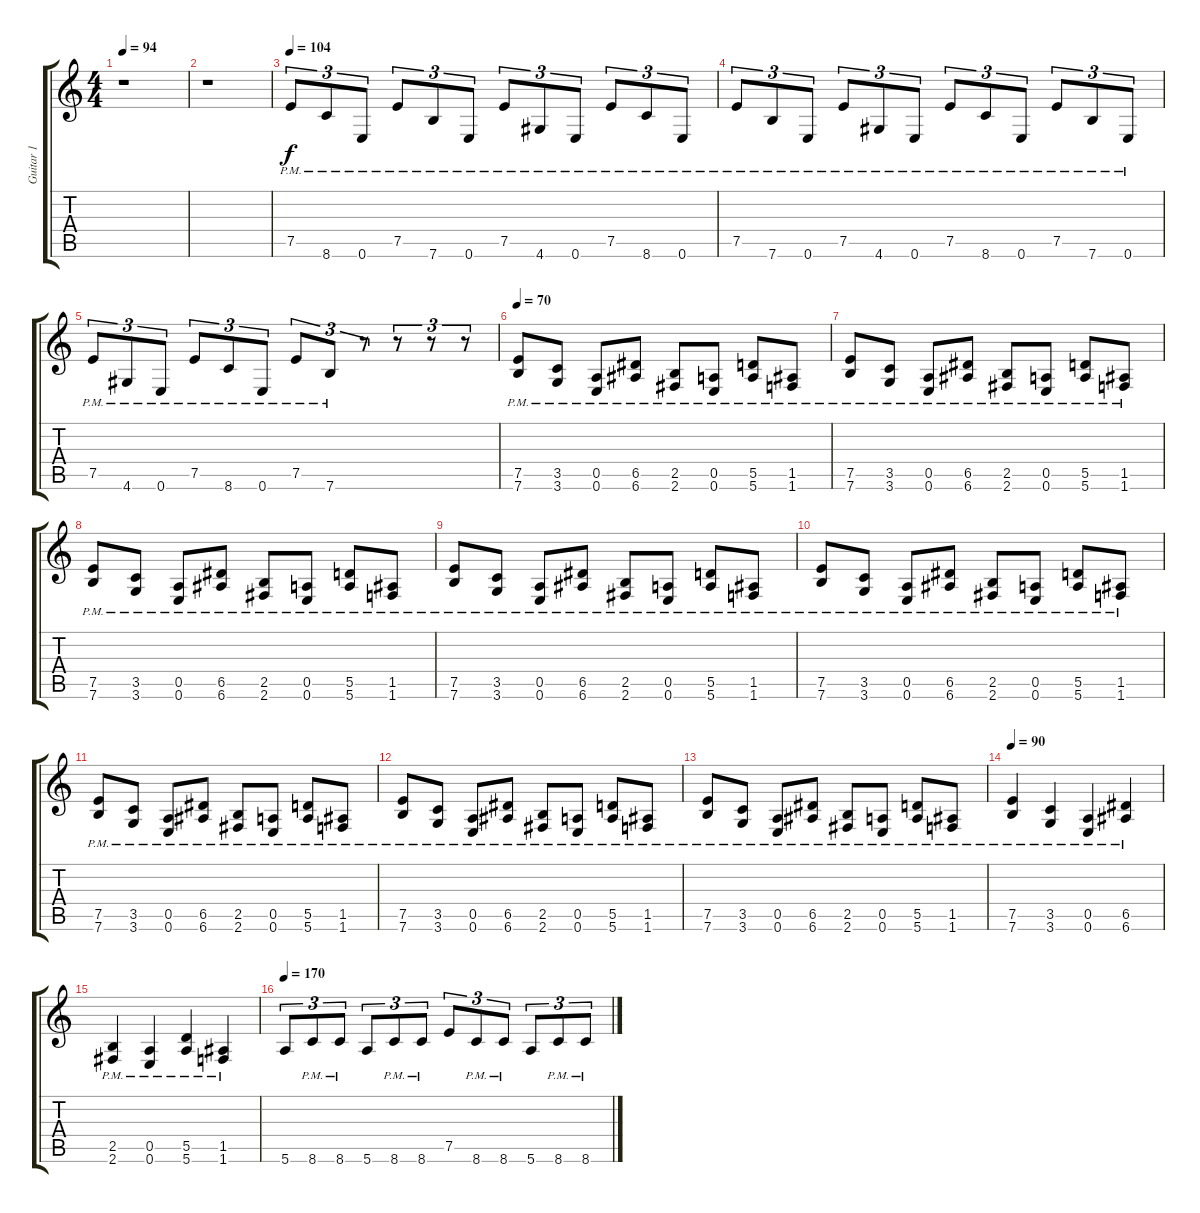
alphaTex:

\track ("Guitar 1" "Guitar 1") {instrument distortionguitar}
\staff {score tabs}
\tuning (E4 B3 G3 D3 A2 E2) {hide}
\ts (4 4)
\tempo 94
\clef g2
\ks c
r.1{dy mp} |
r.1 |
\tempo 104
7.5{pm}.8{tu (3 2) dy f} 8.6{pm}.8{tu (3 2)} 0.6{pm}.8{tu (3 2)} 7.5{pm}.8{tu (3 2)} 7.6{pm}.8{tu (3 2)} 0.6{pm}.8{tu (3 2)} 7.5{pm}.8{tu (3 2)} 4.6{pm}.8{tu (3 2)} 0.6{pm}.8{tu (3 2)} 7.5{pm}.8{tu (3 2)} 8.6{pm}.8{tu (3 2)} 0.6{pm}.8{tu (3 2)} |
7.5{pm}.8{tu (3 2)} 7.6{pm}.8{tu (3 2)} 0.6{pm}.8{tu (3 2)} 7.5{pm}.8{tu (3 2)} 4.6{pm}.8{tu (3 2)} 0.6{pm}.8{tu (3 2)} 7.5{pm}.8{tu (3 2)} 8.6{pm}.8{tu (3 2)} 0.6{pm}.8{tu (3 2)} 7.5{pm}.8{tu (3 2)} 7.6{pm}.8{tu (3 2)} 0.6{pm}.8{tu (3 2)} |
7.5{pm}.8{tu (3 2)} 4.6{pm}.8{tu (3 2)} 0.6{pm}.8{tu (3 2)} 7.5{pm}.8{tu (3 2)} 8.6{pm}.8{tu (3 2)} 0.6{pm}.8{tu (3 2)} 7.5{pm}.8{tu (3 2)} 7.6{pm}.8{tu (3 2)} r.8{tu (3 2)} r.8{tu (3 2)} r.8{tu (3 2)} r.8{tu (3 2)} |
\tempo 70
(7.5{pm} 7.6{pm}).8 (3.5{pm} 3.6{pm}).8 (0.5{pm} 0.6{pm}).8 (6.5{pm} 6.6{pm}).8 (2.5{pm} 2.6{pm}).8 (0.5{pm} 0.6{pm}).8 (5.5{pm} 5.6{pm}).8 (1.5{pm} 1.6{pm}).8 |
(7.5{pm} 7.6{pm}).8 (3.5{pm} 3.6{pm}).8 (0.5{pm} 0.6{pm}).8 (6.5{pm} 6.6{pm}).8 (2.5{pm} 2.6{pm}).8 (0.5{pm} 0.6{pm}).8 (5.5{pm} 5.6{pm}).8 (1.5{pm} 1.6{pm}).8 |
(7.5{pm} 7.6{pm}).8 (3.5{pm} 3.6{pm}).8 (0.5{pm} 0.6{pm}).8 (6.5{pm} 6.6{pm}).8 (2.5{pm} 2.6{pm}).8 (0.5{pm} 0.6{pm}).8 (5.5{pm} 5.6{pm}).8 (1.5{pm} 1.6{pm}).8 |
(7.5{pm} 7.6{pm}).8 (3.5{pm} 3.6{pm}).8 (0.5{pm} 0.6{pm}).8 (6.5{pm} 6.6{pm}).8 (2.5{pm} 2.6{pm}).8 (0.5{pm} 0.6{pm}).8 (5.5{pm} 5.6{pm}).8 (1.5{pm} 1.6{pm}).8 |
(7.5{pm} 7.6{pm}).8 (3.5{pm} 3.6{pm}).8 (0.5{pm} 0.6{pm}).8 (6.5{pm} 6.6{pm}).8 (2.5{pm} 2.6{pm}).8 (0.5{pm} 0.6{pm}).8 (5.5{pm} 5.6{pm}).8 (1.5{pm} 1.6{pm}).8 |
(7.5{pm} 7.6{pm}).8 (3.5{pm} 3.6{pm}).8 (0.5{pm} 0.6{pm}).8 (6.5{pm} 6.6{pm}).8 (2.5{pm} 2.6{pm}).8 (0.5{pm} 0.6{pm}).8 (5.5{pm} 5.6{pm}).8 (1.5{pm} 1.6{pm}).8 |
(7.5{pm} 7.6{pm}).8 (3.5{pm} 3.6{pm}).8 (0.5{pm} 0.6{pm}).8 (6.5{pm} 6.6{pm}).8 (2.5{pm} 2.6{pm}).8 (0.5{pm} 0.6{pm}).8 (5.5{pm} 5.6{pm}).8 (1.5{pm} 1.6{pm}).8 |
(7.5{pm} 7.6{pm}).8 (3.5{pm} 3.6{pm}).8 (0.5{pm} 0.6{pm}).8 (6.5{pm} 6.6{pm}).8 (2.5{pm} 2.6{pm}).8 (0.5{pm} 0.6{pm}).8 (5.5{pm} 5.6{pm}).8 (1.5{pm} 1.6{pm}).8 |
\tempo 90
(7.5{pm} 7.6{pm}).4 (3.5{pm} 3.6{pm}).4 (0.5{pm} 0.6{pm}).4 (6.5{pm} 6.6{pm}).4 |
(2.5{pm} 2.6{pm}).4 (0.5{pm} 0.6{pm}).4 (5.5{pm} 5.6{pm}).4 (1.5{pm} 1.6{pm}).4 |
\tempo 170
5.6.8{tu (3 2)} 8.6{pm}.8{tu (3 2)} 8.6{pm}.8{tu (3 2)} 5.6.8{tu (3 2)} 8.6{pm}.8{tu (3 2)} 8.6{pm}.8{tu (3 2)} 7.5.8{tu (3 2)} 8.6{pm}.8{tu (3 2)} 8.6{pm}.8{tu (3 2)} 5.6.8{tu (3 2)} 8.6{pm}.8{tu (3 2)} 8.6{pm}.8{tu (3 2)}
